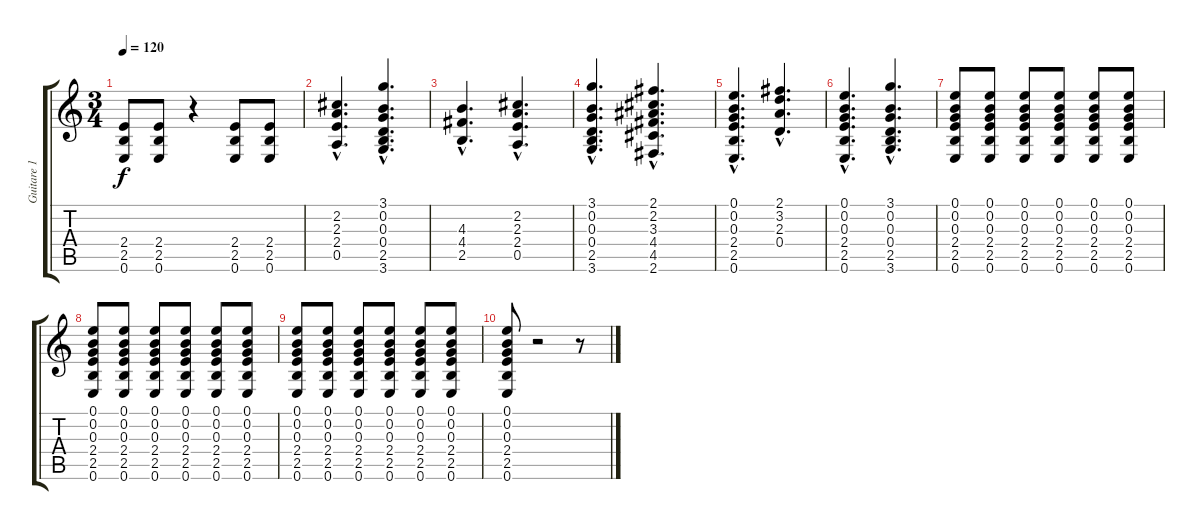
\track ("Guitare 1" "Guitare 1") {instrument electricguitarclean}
\staff {score tabs}
\tuning (E4 B3 G3 D3 A2 E2) {hide}
\ts (3 4)
\tempo 120
\clef g2
\ks c
(2.4 2.5 0.6).8{dy f} (2.4 2.5 0.6).8 r.4 (2.4 2.5 0.6).8 (2.4 2.5 0.6).8 |
(2.2{hac} 2.3{hac} 2.4{hac} 0.5{hac}).4{d} (3.1{hac} 0.2{hac} 0.3{hac} 0.4{hac} 2.5{hac} 3.6{hac}).4{d} |
(4.3{hac} 4.4{hac} 2.5{hac}).4{d} (2.2{hac} 2.3{hac} 2.4{hac} 0.5{hac}).4{d} |
(3.1{hac} 0.2{hac} 0.3{hac} 0.4{hac} 2.5{hac} 3.6{hac}).4{d} (2.1{hac} 2.2{hac} 3.3{hac} 4.4{hac} 4.5{hac} 2.6{hac}).4{d} |
(0.1{hac} 0.2{hac} 0.3{hac} 2.4{hac} 2.5{hac} 0.6{hac}).4{d} (2.1{hac} 3.2{hac} 2.3{hac} 0.4{hac}).4{d} |
(0.1{hac} 0.2{hac} 0.3{hac} 2.4{hac} 2.5{hac} 0.6{hac}).4{d} (3.1{hac} 0.2{hac} 0.3{hac} 0.4{hac} 2.5{hac} 3.6{hac}).4{d} |
(0.1 0.2 0.3 2.4 2.5 0.6).8 (0.1 0.2 0.3 2.4 2.5 0.6).8 (0.1 0.2 0.3 2.4 2.5 0.6).8 (0.1 0.2 0.3 2.4 2.5 0.6).8 (0.1 0.2 0.3 2.4 2.5 0.6).8 (0.1 0.2 0.3 2.4 2.5 0.6).8 |
(0.1 0.2 0.3 2.4 2.5 0.6).8 (0.1 0.2 0.3 2.4 2.5 0.6).8 (0.1 0.2 0.3 2.4 2.5 0.6).8 (0.1 0.2 0.3 2.4 2.5 0.6).8 (0.1 0.2 0.3 2.4 2.5 0.6).8 (0.1 0.2 0.3 2.4 2.5 0.6).8 |
(0.1 0.2 0.3 2.4 2.5 0.6).8 (0.1 0.2 0.3 2.4 2.5 0.6).8 (0.1 0.2 0.3 2.4 2.5 0.6).8 (0.1 0.2 0.3 2.4 2.5 0.6).8 (0.1 0.2 0.3 2.4 2.5 0.6).8 (0.1 0.2 0.3 2.4 2.5 0.6).8 |
(0.1 0.2 0.3 2.4 2.5 0.6).8 r.2 r.8
